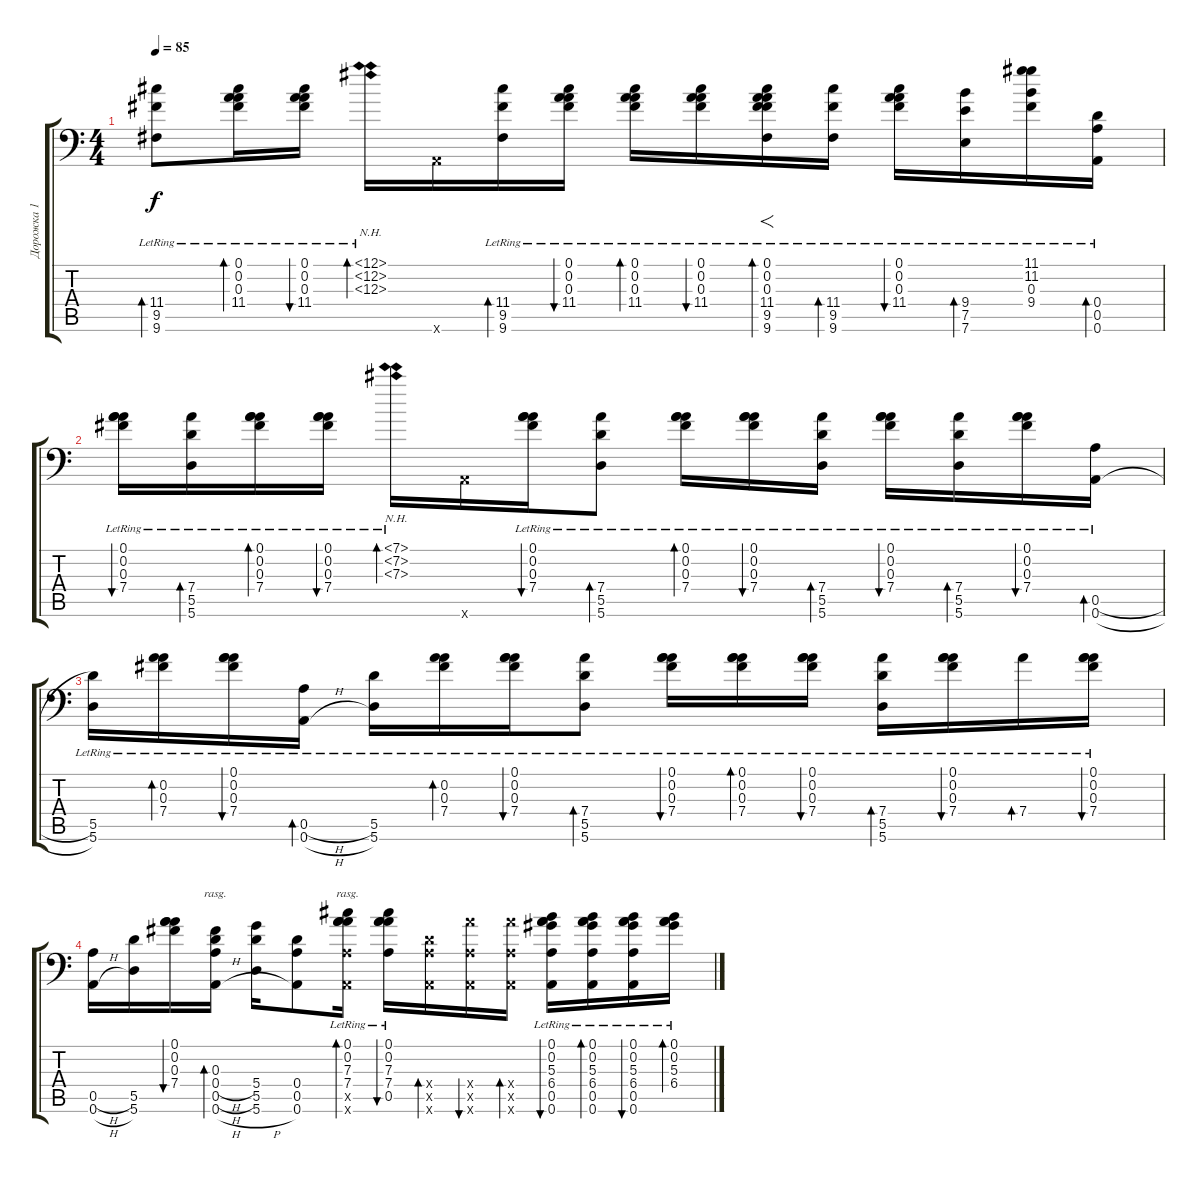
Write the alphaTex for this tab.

\track ("Дорожка 1" "Дорожка 1") {instrument acousticguitarsteel}
\staff {score tabs}
\tuning (A3 A3 Gb3 D3 A2 A1) {hide}
\ts (4 4)
\tempo 85
\clef f4
\ks c
(11.4{lr} 9.5{lr} 9.6{lr}).8{bd 60 dy f} (0.1{lr} 0.2{lr} 0.3{lr} 11.4{lr}).16{bd 60} (0.1{lr} 0.2{lr} 0.3{lr} 11.4{lr}).16{bu 60} (12.1{nh lr} 12.2{nh lr} 12.3{nh lr}).16{bd 60} 0.6{x}.16 (11.4{lr} 9.5{lr} 9.6{lr}).16{bd 60} (0.1{lr} 0.2{lr} 0.3{lr} 11.4{lr}).16{bu 60} (0.1{lr} 0.2{lr} 0.3{lr} 11.4{lr}).16{bd 60} (0.1{lr} 0.2{lr} 0.3{lr} 11.4{lr}).16{bu 60} (0.1{lr} 0.2{lr} 0.3{lr} 11.4{lr} 9.5{lr} 9.6{lr}).16{f bd 60} (11.4{lr} 9.5{lr} 9.6{lr}).16{bd 60} (0.1{lr} 0.2{lr} 0.3{lr} 11.4{lr}).16{bu 60} (9.4{lr} 7.5{lr} 7.6{lr}).16{bd 60} (11.1{lr} 11.2{lr} 0.3{lr} 9.4{lr}).16 (0.4{lr} 0.5{lr} 0.6{lr}).16{bd 60} |
(0.1{lr} 0.2{lr} 0.3{lr} 7.4{lr}).16{bu 60} (7.4{lr} 5.5{lr} 5.6{lr}).16{bd 60} (0.1{lr} 0.2{lr} 0.3{lr} 7.4{lr}).16{bd 60} (0.1{lr} 0.2{lr} 0.3{lr} 7.4{lr}).16{bu 60} (7.1{nh lr} 7.2{nh lr} 7.3{nh lr}).16{bd 60} 0.6{x}.16 (0.1{lr} 0.2{lr} 0.3{lr} 7.4{lr}).16{bu 60} (7.4{lr} 5.5{lr} 5.6{lr}).8{bd 60} (0.1{lr} 0.2{lr} 0.3{lr} 7.4{lr}).16{bd 60} (0.1{lr} 0.2{lr} 0.3{lr} 7.4{lr}).16{bu 60} (7.4{lr} 5.5{lr} 5.6{lr}).16{bd 60} (0.1{lr} 0.2{lr} 0.3{lr} 7.4{lr}).16{bu 60} (7.4{lr} 5.5{lr} 5.6{lr}).16{bd 60} (0.1{lr} 0.2{lr} 0.3{lr} 7.4{lr}).16{bu 60} (0.5{h lr} 0.6{h lr}).16{bd 60} |
(5.5{lr} 5.6{lr}).16 (0.2{lr} 0.3{lr} 7.4{lr}).16{bd 60} (0.1{lr} 0.2{lr} 0.3{lr} 7.4{lr}).16{bu 60} (0.5{h lr} 0.6{h lr}).16{bd 60} (5.5{lr} 5.6{lr}).16 (0.2{lr} 0.3{lr} 7.4{lr}).16{bd 60} (0.1{lr} 0.2{lr} 0.3{lr} 7.4{lr}).16{bu 60} (7.4{lr} 5.5{lr} 5.6{lr}).8{bd 60} (0.1{lr} 0.2{lr} 0.3{lr} 7.4{lr}).16{bu 60} (0.1{lr} 0.2{lr} 0.3{lr} 7.4{lr}).16{bd 60} (0.1{lr} 0.2{lr} 0.3{lr} 7.4{lr}).16{bu 60} (7.4{lr} 5.5{lr} 5.6{lr}).16{bd 60} (0.1{lr} 0.2{lr} 0.3{lr} 7.4{lr}).16{bu 60} 7.4{lr}.16{bd 60} (0.1{lr} 0.2{lr} 0.3{lr} 7.4{lr}).16{bu 60} |
(0.5{h} 0.6{h}).16 (5.5 5.6).16 (0.1 0.2 0.3 7.4).16{bu 60} (0.3 0.4{h} 0.5{h} 0.6{h}).16{bd 120 rasg ii} (5.4 5.5 5.6{h}).16 (0.4 0.5 0.6).8 (0.1{lr} 0.2{lr} 7.3{lr} 7.4{lr} 0.5{x} 0.6{x}).16{bd 480 rasg ii} (0.1{lr} 0.2{lr} 7.3{lr} 7.4{lr} 0.5{lr}).16{bu 30} (0.4{x} 0.5{x} 0.6{x}).16{bd 30} (7.4{x} 0.5{x} 0.6{x}).16{bu 60} (7.4{x} 0.5{x} 0.6{x}).16{bd 60} (0.1{lr} 0.2{lr} 5.3{lr} 6.4{lr} 0.5{lr} 0.6{lr}).16{bu 30} (0.1{lr} 0.2{lr} 5.3{lr} 6.4{lr} 0.5{lr} 0.6{lr}).16{bd 60} (0.1{lr} 0.2{lr} 5.3{lr} 6.4{lr} 0.5{lr} 0.6{lr}).16{bu 30} (0.1{lr} 0.2{lr} 5.3{lr} 6.4{lr}).16{bd 60}
